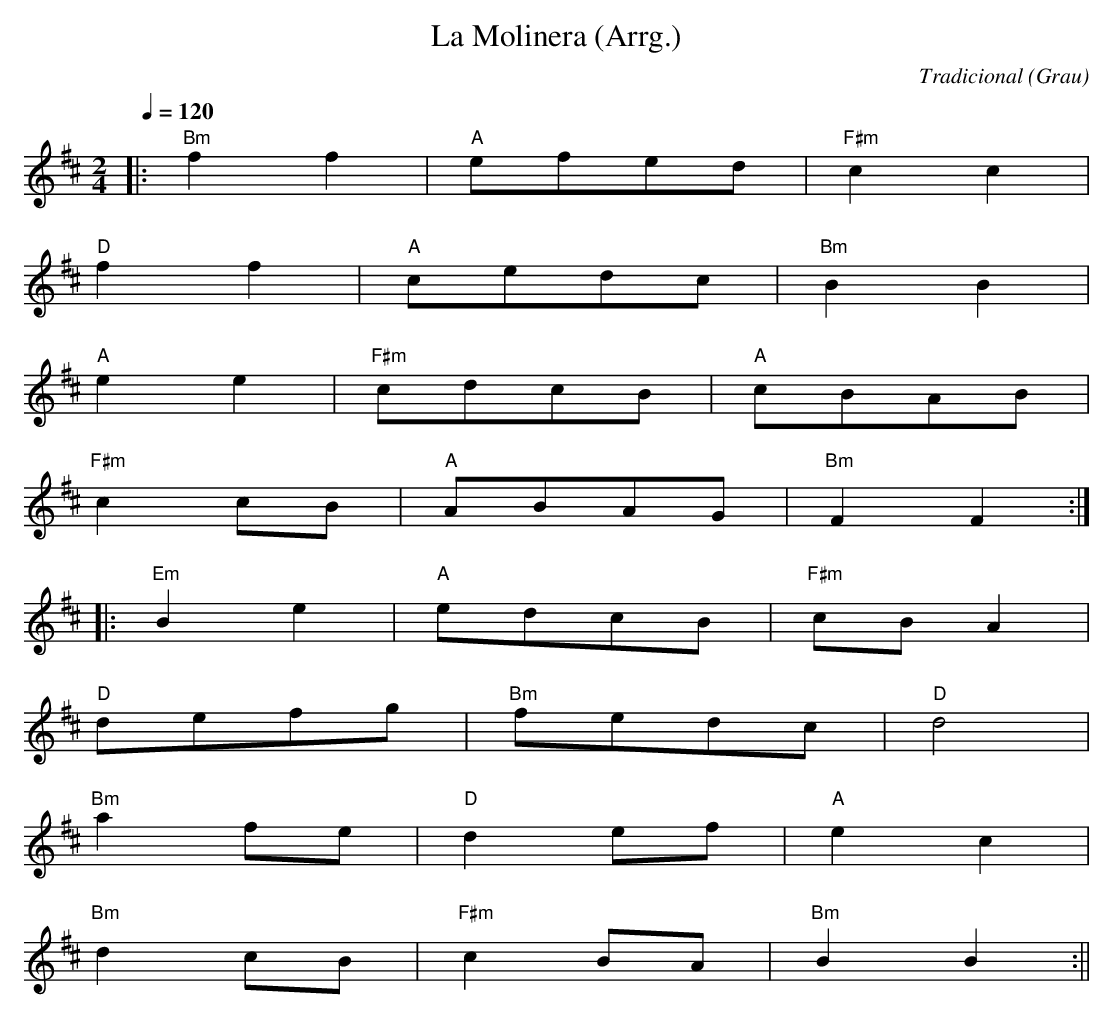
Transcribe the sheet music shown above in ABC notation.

X:1
T:La Molinera (Arrg.)
C:Tradicional
O:Grau
M:2/4
L:1/8
Q:1/4=120
K:Bm
|:"Bm"f2 f2|"A"efed|"F#m"c2 c2|
"D"f2 f2|"A"cedc|"Bm"B2 B2|
"A"e2 e2|"F#m"cdcB|"A"cBAB|
"F#m"c2 cB|"A"ABAG|"Bm"F2 F2 :|
|:"Em"B2 e2|"A"edcB|"F#m"cBA2|
"D"defg|"Bm"fedc|"D"d4|
"Bm"a2 fe|"D"d2 ef|"A"e2 c2|
"Bm"d2 cB|"F#m"c2 BA|"Bm"B2 B2 :||
